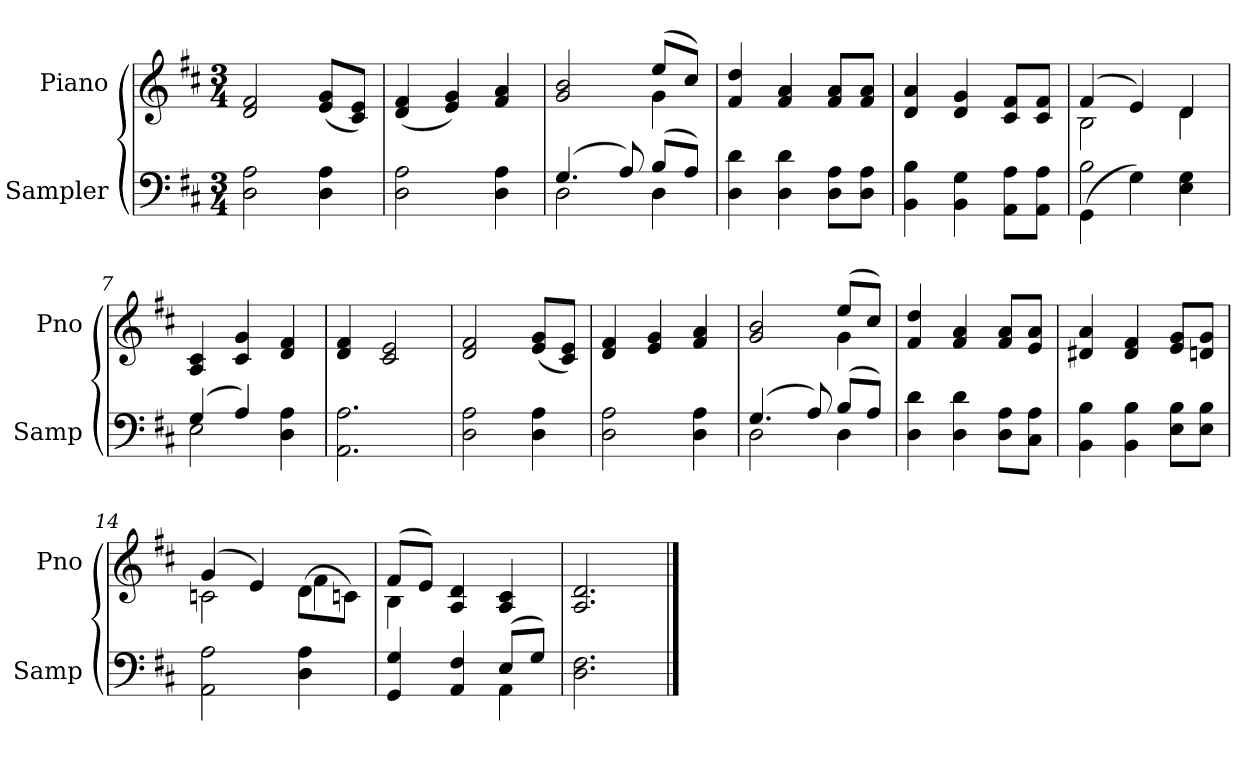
**kern	**kern
*part2	*part1
*staff2	*staff1
*I"Sampler	*I"Piano
*I'Samp	*I'Pno
*clefF4	*clefG2
*k[f#c#]	*k[f#c#]
*D:	*D:
*M3/4	*M3/4
=1	=1
2D 2A	2d 2f#
4D 4A	(8e/ 8g/L
.	8c#/ 8e/J)
=2	=2
2D 2A	(4d 4f#
.	4e 4g)
4D 4A	4f# 4a
=3	=3
*^	*^
(4.G/	2D	2g 2b	2ryy
8A/)	.	.	.
(8B/L	4D	(8ee/L	4g
8A/J)	.	8cc#/J)	.
*v	*v	*	*
*	*v	*v
=4	=4
4D 4d	4f# 4dd
4D 4d	4f# 4a
8D\ 8A\L	8f#/ 8a/L
8D\ 8A\J	8f#/ 8a/J
=5	=5
4BB 4B	4d 4a
4BB 4G	4d 4g
8AA\ 8A\L	8c#/ 8f#/L
8AA\ 8A\J	8c#/ 8f#/J
=6	=6
*^	*^
(4GG\	2B	(4f#/	2B
4G\)	.	4e/)	.
4E 4G	4ryy	4d/	4d
*	*	*v	*v
=7	=7	=7
(4G/	2E	4A 4c#
4A/)	.	4c# 4g
4D 4A	4ryy	4d 4f#
*v	*v	*
=8	=8
2.AA 2.A	4d 4f#
.	2c# 2e
=9	=9
2D 2A	2d 2f#
4D 4A	(8e/ 8g/L
.	8c#/ 8e/J)
=10	=10
2D 2A	4d 4f#
.	4e 4g
4D 4A	4f# 4a
=11	=11
*^	*^
(4.G/	2D	2g 2b	2ryy
8A/)	.	.	.
(8B/L	4D	(8ee/L	4g
8A/J)	.	8cc#/J)	.
*v	*v	*	*
*	*v	*v
=12	=12
4D 4d	4f# 4dd
4D 4d	4f# 4a
8D\ 8A\L	8f#/ 8a/L
8C#\ 8A\J	8e/ 8a/J
=13	=13
4BB 4B	4d#X 4a
4BB 4B	4d# 4f#
8E\ 8B\L	8e/ 8g/L
8E\ 8B\J	8dn/ 8g/J
=14	=14
*	*^
2AA 2A	(4g/	2c
.	4e/)	.
4D 4A	(8d\L	4f#
.	8cn\J)	.
=15	=15	=15
*^	*	*
4GG 4G	2ryy	(8f#/L	4B
.	.	8e/J)	.
4AA 4F#	.	4A 4d	2ryy
(8E/L	4AA	4A/ 4c#/	.
8G/J)	.	.	.
*v	*v	*	*
*	*v	*v
=16	=16
2.D 2.F#	2.A 2.d
==	==
*-	*-
